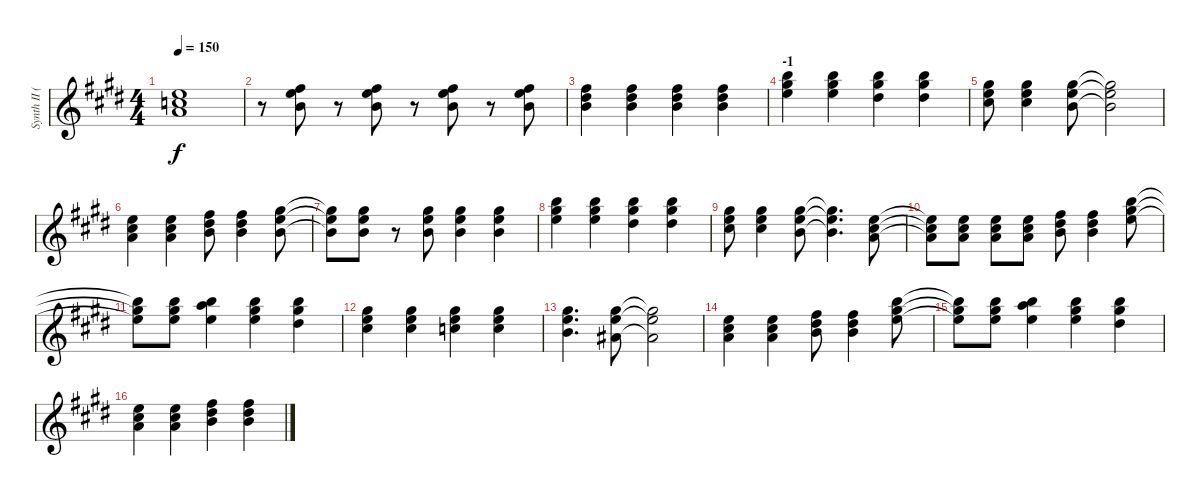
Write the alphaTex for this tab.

\track ("Synth II (Organ)" "Synth II (") {instrument drawbarorgan}
\staff {score}
\tuning (E4 B3 G3 D3 A2 E2 B1) {hide}
\ts (4 4)
\tempo 150
\clef g2
\ks e
(5.1 13.2 21.3).1{dy f} |
r.8 (14.1 17.2 16.3).8 r.8 (14.1 17.2 16.3).8 r.8 (14.1 17.2 16.3).8 r.8 (14.1 17.2 16.3).8 |
(14.1 16.2 16.3).4 (7.1 16.2 23.3).4 (7.1 16.2 23.3).4 (7.1 16.2 23.3).4 |
\section ("" "-1")
(19.1 21.2 21.3).4 (12.1 21.2 28.3).4 (19.1 21.2 20.3).4 (11.1 21.2 28.3).4 |
(16.1 17.2 18.3).8 (9.1 17.2 25.3).4 (16.1 17.2 16.3).8 (16.1{t} 17.2{t} 16.3{t}).2 |
(12.1 14.2 14.3).4 (5.1 14.2 21.3).4 (14.1 16.2 16.3).8 (7.1 16.2 23.3).4 (7.1 17.2 25.3).8 |
(7.1{t} 17.2{t} 25.3{t}).8 (7.1 17.2 25.3).8 r.8 (16.1 17.2 16.3).8 (7.1 17.2 25.3).4 (16.1 17.2 16.3).4 |
(19.1 21.2 21.3).4 (12.1 21.2 28.3).4 (19.1 21.2 20.3).4 (11.1 21.2 28.3).4 |
(16.1 17.2 18.3).8 (9.1 17.2 25.3).4 (16.1 17.2 16.3).8 (16.1{t} 17.2{t} 16.3{t}).4{d} (12.1 14.2 14.3).8 |
(12.1{t} 14.2{t} 14.3{t}).8 (12.1 14.2 14.3).8 (12.1 14.2 14.3).8 (12.1 14.2 14.3).8 (7.1 16.2 23.3).8 (14.1 16.2 16.3).4 (12.1 21.2 28.3).8 |
(12.1{t} 21.2{t} 28.3{t}).8 (12.1 21.2 28.3).8 (17.1 24.2 21.3).4 (12.1 21.2 28.3).4 (19.1 21.2 20.3).4 |
(16.1 17.2 18.3).4 (9.1 17.2 25.3).4 (16.1 17.2 17.3).4 (16.1 17.2 17.3).4 |
(16.1 17.2 16.3).4{d} (6.1 17.2 25.3).8 (6.1{t} 17.2{t} 25.3{t}).2 |
(12.1 14.2 14.3).4 (5.1 14.2 21.3).4 (14.1 16.2 16.3).8 (7.1 16.2 23.3).4 (12.1 21.2 28.3).8 |
(12.1{t} 21.2{t} 28.3{t}).8 (12.1 21.2 28.3).8 (17.1 24.2 21.3).4 (12.1 21.2 28.3).4 (19.1 21.2 20.3).4 |
(12.1 14.2 14.3).4 (5.1 14.2 21.3).4 (7.1 16.2 23.3).4 (14.1 16.2 16.3).4
